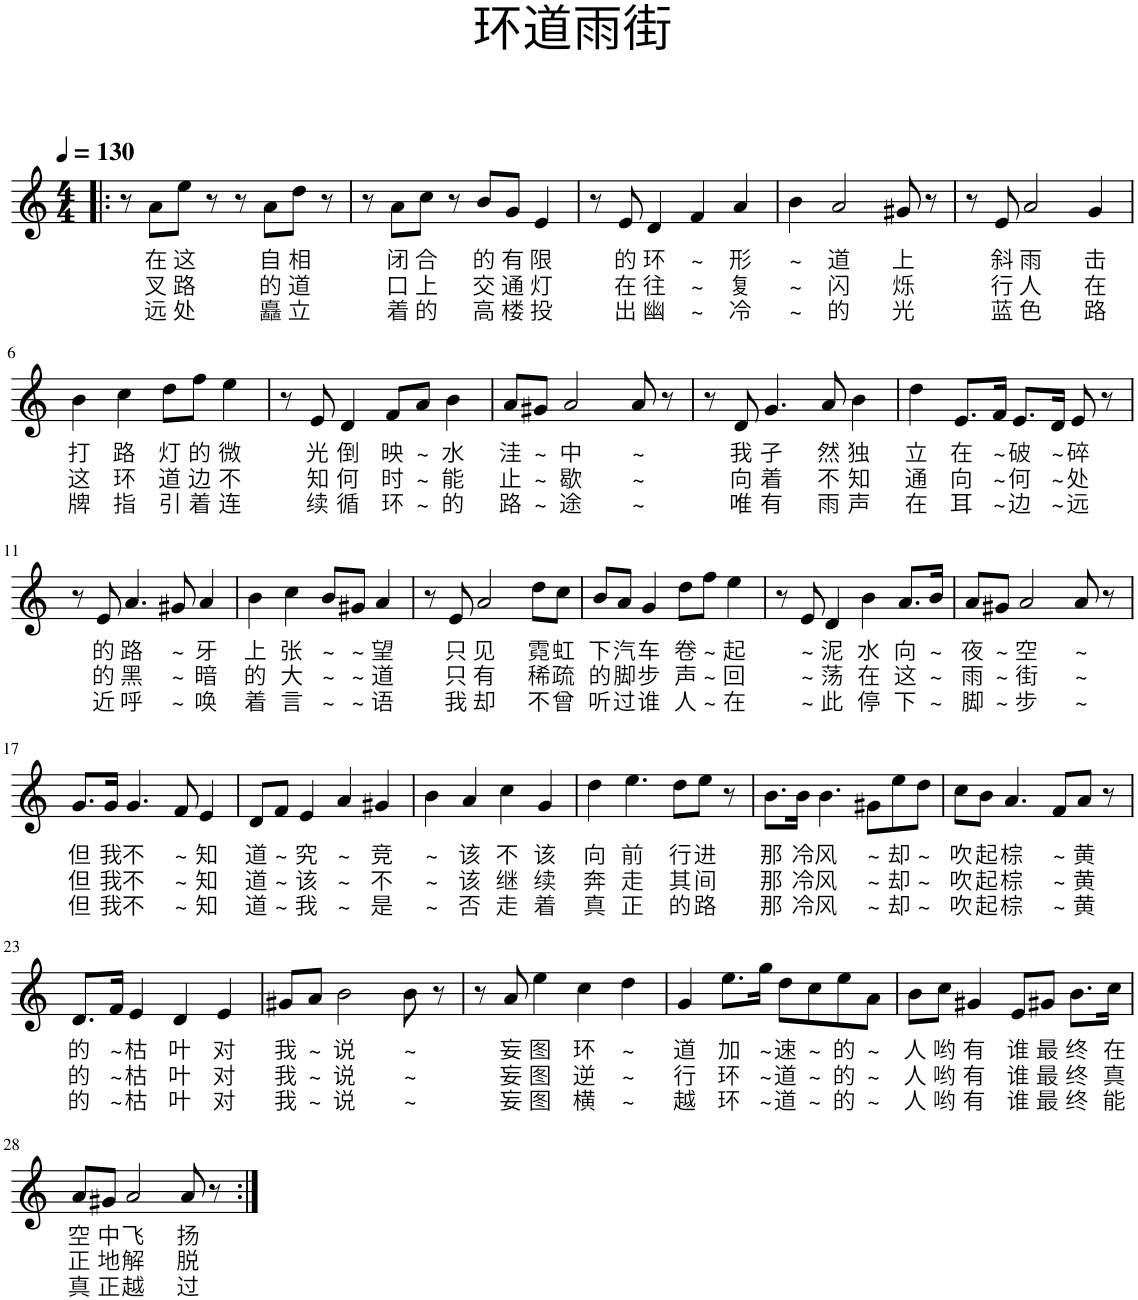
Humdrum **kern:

**kern	**text	**text	**text
*part1	*part1	*part1	*part1
*staff1	*staff1	*staff1	*staff1
*I"Piano	*	*	*
*I'Pno.	*	*	*
*clefG2	*	*	*
*k[]	*	*	*
*M4/4	*	*	*
*MM130	*	*	*
=1!|:	=1!|:	=1!|:	=1!|:
8r	.	.	.
!	!LO:LY:b	!LO:LY:b	!LO:LY:b
8a\L	在	叉	远
!	!LO:LY:b	!LO:LY:b	!LO:LY:b
8ee\J	这	路	处
8r	.	.	.
8r	.	.	.
!	!LO:LY:b	!LO:LY:b	!LO:LY:b
8a\L	自	的	矗
!	!LO:LY:b	!LO:LY:b	!LO:LY:b
8dd\J	相	道	立
8r	.	.	.
=2	=2	=2	=2
8r	.	.	.
!	!LO:LY:b	!LO:LY:b	!LO:LY:b
8a\L	闭	口	着
!	!LO:LY:b	!LO:LY:b	!LO:LY:b
8cc\J	合	上	的
8r	.	.	.
!	!LO:LY:b	!LO:LY:b	!LO:LY:b
8b/L	的	交	高
!	!LO:LY:b	!LO:LY:b	!LO:LY:b
8g/J	有	通	楼
!	!LO:LY:b	!LO:LY:b	!LO:LY:b
4e/	限	灯	投
=3	=3	=3	=3
8r	.	.	.
!	!LO:LY:b	!LO:LY:b	!LO:LY:b
8e/	的	在	出
!	!LO:LY:b	!LO:LY:b	!LO:LY:b
4d/	环	往	幽
!	!LO:LY:b	!LO:LY:b	!LO:LY:b
4f/	~	~	~
!	!LO:LY:b	!LO:LY:b	!LO:LY:b
4a/	形	复	冷
=4	=4	=4	=4
!	!LO:LY:b	!LO:LY:b	!LO:LY:b
4b\	~	~	~
!	!LO:LY:b	!LO:LY:b	!LO:LY:b
2a/	道	闪	的
!	!LO:LY:b	!LO:LY:b	!LO:LY:b
8g#X/	上	烁	光
8r	.	.	.
=5	=5	=5	=5
8r	.	.	.
!	!LO:LY:b	!LO:LY:b	!LO:LY:b
8e/	斜	行	蓝
!	!LO:LY:b	!LO:LY:b	!LO:LY:b
2a/	雨	人	色
!	!LO:LY:b	!LO:LY:b	!LO:LY:b
4g/	击	在	路
!!LO:LB:g=z
=6	=6	=6	=6
!	!LO:LY:b	!LO:LY:b	!LO:LY:b
4b\	打	这	牌
!	!LO:LY:b	!LO:LY:b	!LO:LY:b
4cc\	路	环	指
!	!LO:LY:b	!LO:LY:b	!LO:LY:b
8dd\L	灯	道	引
!	!LO:LY:b	!LO:LY:b	!LO:LY:b
8ff\J	的	边	着
!	!LO:LY:b	!LO:LY:b	!LO:LY:b
4ee\	微	不	连
=7	=7	=7	=7
8r	.	.	.
!	!LO:LY:b	!LO:LY:b	!LO:LY:b
8e/	光	知	续
!	!LO:LY:b	!LO:LY:b	!LO:LY:b
4d/	倒	何	循
!	!LO:LY:b	!LO:LY:b	!LO:LY:b
8f/L	映	时	环
!	!LO:LY:b	!LO:LY:b	!LO:LY:b
8a/J	~	~	~
!	!LO:LY:b	!LO:LY:b	!LO:LY:b
4b\	水	能	的
=8	=8	=8	=8
!	!LO:LY:b	!LO:LY:b	!LO:LY:b
8a/L	洼	止	路
!	!LO:LY:b	!LO:LY:b	!LO:LY:b
8g#X/J	~	~	~
!	!LO:LY:b	!LO:LY:b	!LO:LY:b
2a/	中	歇	途
!	!LO:LY:b	!LO:LY:b	!LO:LY:b
8a/	~	~	~
8r	.	.	.
=9	=9	=9	=9
8r	.	.	.
!	!LO:LY:b	!LO:LY:b	!LO:LY:b
8d/	我	向	唯
!	!LO:LY:b	!LO:LY:b	!LO:LY:b
4.g/	孑	着	有
!	!LO:LY:b	!LO:LY:b	!LO:LY:b
8a/	然	不	雨
!	!LO:LY:b	!LO:LY:b	!LO:LY:b
4b\	独	知	声
=10	=10	=10	=10
!	!LO:LY:b	!LO:LY:b	!LO:LY:b
4dd\	立	通	在
!	!LO:LY:b	!LO:LY:b	!LO:LY:b
8.e/L	在	向	耳
!	!LO:LY:b	!LO:LY:b	!LO:LY:b
16f/Jk	~	~	~
!	!LO:LY:b	!LO:LY:b	!LO:LY:b
8.e/L	破	何	边
!	!LO:LY:b	!LO:LY:b	!LO:LY:b
16d/Jk	~	~	~
!	!LO:LY:b	!LO:LY:b	!LO:LY:b
8e/	碎	处	远
8r	.	.	.
!!LO:LB:g=z
=11	=11	=11	=11
8r	.	.	.
!	!LO:LY:b	!LO:LY:b	!LO:LY:b
8e/	的	的	近
!	!LO:LY:b	!LO:LY:b	!LO:LY:b
4.a/	路	黑	呼
!	!LO:LY:b	!LO:LY:b	!LO:LY:b
8g#X/	~	~	~
!	!LO:LY:b	!LO:LY:b	!LO:LY:b
4a/	牙	暗	唤
=12	=12	=12	=12
!	!LO:LY:b	!LO:LY:b	!LO:LY:b
4b\	上	的	着
!	!LO:LY:b	!LO:LY:b	!LO:LY:b
4cc\	张	大	言
!	!LO:LY:b	!LO:LY:b	!LO:LY:b
8b/L	~	~	~
!	!LO:LY:b	!LO:LY:b	!LO:LY:b
8g#X/J	~	~	~
!	!LO:LY:b	!LO:LY:b	!LO:LY:b
4a/	望	道	语
=13	=13	=13	=13
8r	.	.	.
!	!LO:LY:b	!LO:LY:b	!LO:LY:b
8e/	只	只	我
!	!LO:LY:b	!LO:LY:b	!LO:LY:b
2a/	见	有	却
!	!LO:LY:b	!LO:LY:b	!LO:LY:b
8dd\L	霓	稀	不
!	!LO:LY:b	!LO:LY:b	!LO:LY:b
8cc\J	虹	疏	曾
=14	=14	=14	=14
!	!LO:LY:b	!LO:LY:b	!LO:LY:b
8b/L	下	的	听
!	!LO:LY:b	!LO:LY:b	!LO:LY:b
8a/J	汽	脚	过
!	!LO:LY:b	!LO:LY:b	!LO:LY:b
4g/	车	步	谁
!	!LO:LY:b	!LO:LY:b	!LO:LY:b
8dd\L	卷	声	人
!	!LO:LY:b	!LO:LY:b	!LO:LY:b
8ff\J	~	~	~
!	!LO:LY:b	!LO:LY:b	!LO:LY:b
4ee\	起	回	在
=15	=15	=15	=15
8r	.	.	.
!	!LO:LY:b	!LO:LY:b	!LO:LY:b
8e/	~	~	~
!	!LO:LY:b	!LO:LY:b	!LO:LY:b
4d/	泥	荡	此
!	!LO:LY:b	!LO:LY:b	!LO:LY:b
4b\	水	在	停
!	!LO:LY:b	!LO:LY:b	!LO:LY:b
8.a/L	向	这	下
!	!LO:LY:b	!LO:LY:b	!LO:LY:b
16b/Jk	~	~	~
=16	=16	=16	=16
!	!LO:LY:b	!LO:LY:b	!LO:LY:b
8a/L	夜	雨	脚
!	!LO:LY:b	!LO:LY:b	!LO:LY:b
8g#X/J	~	~	~
!	!LO:LY:b	!LO:LY:b	!LO:LY:b
2a/	空	街	步
!	!LO:LY:b	!LO:LY:b	!LO:LY:b
8a/	~	~	~
8r	.	.	.
!!LO:LB:g=z
=17	=17	=17	=17
!	!LO:LY:b	!LO:LY:b	!LO:LY:b
8.g/L	但	但	但
!	!LO:LY:b	!LO:LY:b	!LO:LY:b
16g/Jk	我	我	我
!	!LO:LY:b	!LO:LY:b	!LO:LY:b
4.g/	不	不	不
!	!LO:LY:b	!LO:LY:b	!LO:LY:b
8f/	~	~	~
!	!LO:LY:b	!LO:LY:b	!LO:LY:b
4e/	知	知	知
=18	=18	=18	=18
!	!LO:LY:b	!LO:LY:b	!LO:LY:b
8d/L	道	道	道
!	!LO:LY:b	!LO:LY:b	!LO:LY:b
8f/J	~	~	~
!	!LO:LY:b	!LO:LY:b	!LO:LY:b
4e/	究	该	我
!	!LO:LY:b	!LO:LY:b	!LO:LY:b
4a/	~	~	~
!	!LO:LY:b	!LO:LY:b	!LO:LY:b
4g#X/	竞	不	是
=19	=19	=19	=19
!	!LO:LY:b	!LO:LY:b	!LO:LY:b
4b\	~	~	~
!	!LO:LY:b	!LO:LY:b	!LO:LY:b
4a/	该	该	否
!	!LO:LY:b	!LO:LY:b	!LO:LY:b
4cc\	不	继	走
!	!LO:LY:b	!LO:LY:b	!LO:LY:b
4g/	该	续	着
=20	=20	=20	=20
!	!LO:LY:b	!LO:LY:b	!LO:LY:b
4dd\	向	奔	真
!	!LO:LY:b	!LO:LY:b	!LO:LY:b
4.ee\	前	走	正
!	!LO:LY:b	!LO:LY:b	!LO:LY:b
8dd\L	行	其	的
!	!LO:LY:b	!LO:LY:b	!LO:LY:b
8ee\J	进	间	路
8r	.	.	.
=21	=21	=21	=21
!	!LO:LY:b	!LO:LY:b	!LO:LY:b
8.b\L	那	那	那
!	!LO:LY:b	!LO:LY:b	!LO:LY:b
16b\Jk	冷	冷	冷
!	!LO:LY:b	!LO:LY:b	!LO:LY:b
4.b\	风	风	风
!	!LO:LY:b	!LO:LY:b	!LO:LY:b
8g#X\L	~	~	~
!	!LO:LY:b	!LO:LY:b	!LO:LY:b
8ee\	却	却	却
!	!LO:LY:b	!LO:LY:b	!LO:LY:b
8dd\J	~	~	~
=22	=22	=22	=22
!	!LO:LY:b	!LO:LY:b	!LO:LY:b
8cc\L	吹	吹	吹
!	!LO:LY:b	!LO:LY:b	!LO:LY:b
8b\J	起	起	起
!	!LO:LY:b	!LO:LY:b	!LO:LY:b
4.a/	棕	棕	棕
!	!LO:LY:b	!LO:LY:b	!LO:LY:b
8f/L	~	~	~
!	!LO:LY:b	!LO:LY:b	!LO:LY:b
8a/J	黄	黄	黄
8r	.	.	.
!!LO:LB:g=z
=23	=23	=23	=23
!	!LO:LY:b	!LO:LY:b	!LO:LY:b
8.d/L	的	的	的
!	!LO:LY:b	!LO:LY:b	!LO:LY:b
16f/Jk	~	~	~
!	!LO:LY:b	!LO:LY:b	!LO:LY:b
4e/	枯	枯	枯
!	!LO:LY:b	!LO:LY:b	!LO:LY:b
4d/	叶	叶	叶
!	!LO:LY:b	!LO:LY:b	!LO:LY:b
4e/	对	对	对
=24	=24	=24	=24
!	!LO:LY:b	!LO:LY:b	!LO:LY:b
8g#X/L	我	我	我
!	!LO:LY:b	!LO:LY:b	!LO:LY:b
8a/J	~	~	~
!	!LO:LY:b	!LO:LY:b	!LO:LY:b
2b\	说	说	说
!	!LO:LY:b	!LO:LY:b	!LO:LY:b
8b\	~	~	~
8r	.	.	.
=25	=25	=25	=25
8r	.	.	.
!	!LO:LY:b	!LO:LY:b	!LO:LY:b
8a/	妄	妄	妄
!	!LO:LY:b	!LO:LY:b	!LO:LY:b
4ee\	图	图	图
!	!LO:LY:b	!LO:LY:b	!LO:LY:b
4cc\	环	逆	横
!	!LO:LY:b	!LO:LY:b	!LO:LY:b
4dd\	~	~	~
=26	=26	=26	=26
!	!LO:LY:b	!LO:LY:b	!LO:LY:b
4g/	道	行	越
!	!LO:LY:b	!LO:LY:b	!LO:LY:b
8.ee\L	加	环	环
!	!LO:LY:b	!LO:LY:b	!LO:LY:b
16gg\Jk	~	~	~
!	!LO:LY:b	!LO:LY:b	!LO:LY:b
8dd\L	速	道	道
!	!LO:LY:b	!LO:LY:b	!LO:LY:b
8cc\	~	~	~
!	!LO:LY:b	!LO:LY:b	!LO:LY:b
8ee\	的	的	的
!	!LO:LY:b	!LO:LY:b	!LO:LY:b
8a\J	~	~	~
=27	=27	=27	=27
!	!LO:LY:b	!LO:LY:b	!LO:LY:b
8b\L	人	人	人
!	!LO:LY:b	!LO:LY:b	!LO:LY:b
8cc\J	哟	哟	哟
!	!LO:LY:b	!LO:LY:b	!LO:LY:b
4g#X/	有	有	有
!	!LO:LY:b	!LO:LY:b	!LO:LY:b
8e/L	谁	谁	谁
!	!LO:LY:b	!LO:LY:b	!LO:LY:b
8g#X/J	最	最	最
!	!LO:LY:b	!LO:LY:b	!LO:LY:b
8.b\L	终	终	终
!	!LO:LY:b	!LO:LY:b	!LO:LY:b
16cc\Jk	在	真	能
!!LO:LB:g=z
=28	=28	=28	=28
!	!LO:LY:b	!LO:LY:b	!LO:LY:b
8a/L	空	正	真
!	!LO:LY:b	!LO:LY:b	!LO:LY:b
8g#X/J	中	地	正
!	!LO:LY:b	!LO:LY:b	!LO:LY:b
2a/	飞	解	越
!	!LO:LY:b	!LO:LY:b	!LO:LY:b
8a/	扬	脱	过
8r	.	.	.
=:|!	=:|!	=:|!	=:|!
*-	*-	*-	*-
